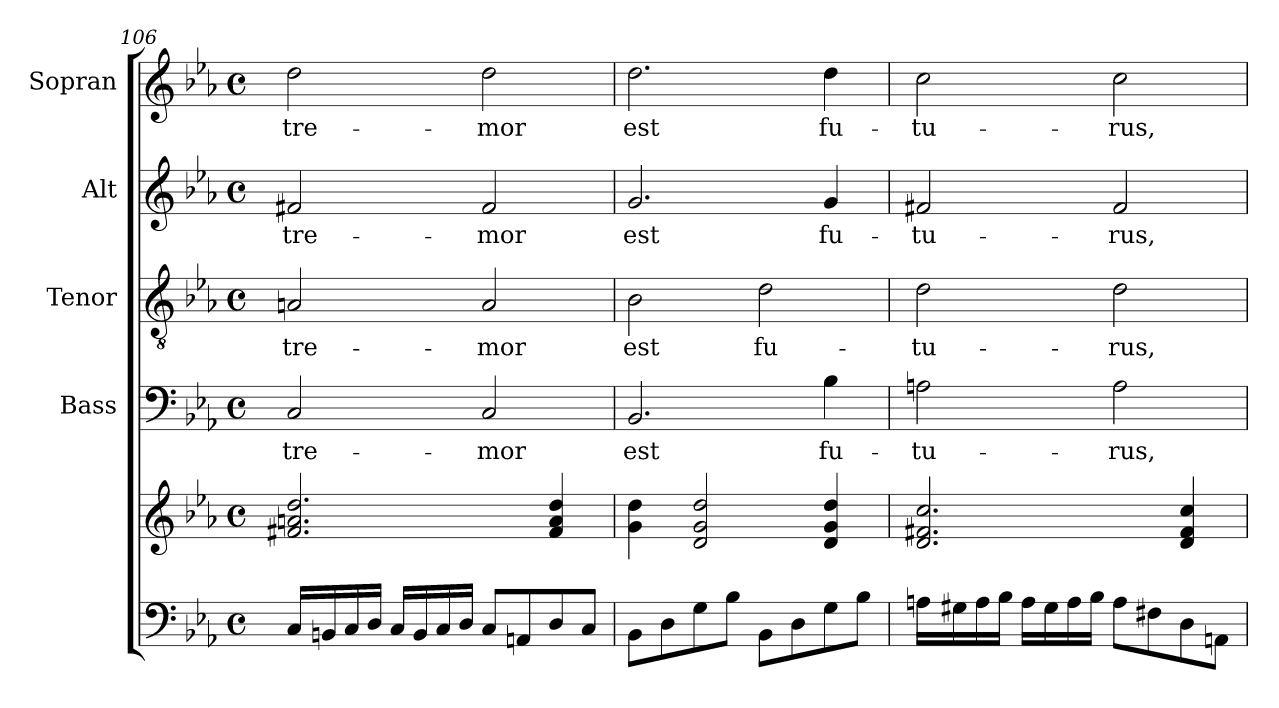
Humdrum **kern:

**kern	**kern	**kern	**text	**kern	**text	**kern	**text	**kern	**text
*part5	*part5	*part4	*part4	*part3	*part3	*part2	*part2	*part1	*part1
*staff6	*staff5	*staff4	*staff4	*staff3	*staff3	*staff2	*staff2	*staff1	*staff1
*	*	*I"Bass	*	*I"Tenor	*	*I"Alt	*	*I"Sopran	*
*	*	*I'B.	*	*I'T.	*	*I'A.	*	*I'S.	*
*clefF4	*clefG2	*clefF4	*	*clefGv2	*	*clefG2	*	*clefG2	*
*k[b-e-a-]	*k[b-e-a-]	*k[b-e-a-]	*	*k[b-e-a-]	*	*k[b-e-a-]	*	*k[b-e-a-]	*
*E-:	*E-:	*E-:	*	*E-:	*	*E-:	*	*E-:	*
*M4/4	*M4/4	*M4/4	*	*M4/4	*	*M4/4	*	*M4/4	*
*met(c)	*met(c)	*met(c)	*	*met(c)	*	*met(c)	*	*met(c)	*
=106	=106	=106	=106	=106	=106	=106	=106	=106	=106
!	!	!	!LO:LY:b	!	!LO:LY:b	!	!LO:LY:b	!	!LO:LY:b
16C/LL	2.f#X/ 2.an/ 2.dd/	2C/	tre-	2An/	tre-	2f#X/	tre-	2dd\	tre-
16BBn/	.	.	.	.	.	.	.	.	.
16C/	.	.	.	.	.	.	.	.	.
16D/JJ	.	.	.	.	.	.	.	.	.
16C/LL	.	.	.	.	.	.	.	.	.
16BB/	.	.	.	.	.	.	.	.	.
16C/	.	.	.	.	.	.	.	.	.
16D/JJ	.	.	.	.	.	.	.	.	.
!	!	!	!LO:LY:b	!	!LO:LY:b	!	!LO:LY:b	!	!LO:LY:b
8C/L	.	2C/	-mor	2A/	-mor	2f#/	-mor	2dd\	-mor
8AAn/	.	.	.	.	.	.	.	.	.
8D/	4f#/ 4a/ 4dd/	.	.	.	.	.	.	.	.
8C/J	.	.	.	.	.	.	.	.	.
=107	=107	=107	=107	=107	=107	=107	=107	=107	=107
!	!	!	!LO:LY:b	!	!LO:LY:b	!	!LO:LY:b	!	!LO:LY:b
8BB-\L	4g\ 4dd\	2.BB-/	est	2B-\	est	2.g/	est	2.dd\	est
8D\	.	.	.	.	.	.	.	.	.
8G\	2d/ 2g/ 2dd/	.	.	.	.	.	.	.	.
8B-\J	.	.	.	.	.	.	.	.	.
!	!	!	!	!	!LO:LY:b	!	!	!	!
8BB-\L	.	.	.	2d\	fu-	.	.	.	.
8D\	.	.	.	.	.	.	.	.	.
!	!	!	!LO:LY:b	!	!	!	!LO:LY:b	!	!LO:LY:b
8G\	4d/ 4g/ 4dd/	4B-\	fu-	.	.	4g/	fu-	4dd\	fu-
8B-\J	.	.	.	.	.	.	.	.	.
=108	=108	=108	=108	=108	=108	=108	=108	=108	=108
!	!	!	!LO:LY:b	!	!LO:LY:b	!	!LO:LY:b	!	!LO:LY:b
16An\LL	2.d/ 2.f#X/ 2.cc/	2An\	-tu-	2d\	-tu-	2f#X/	-tu-	2cc\	-tu-
16G#X\	.	.	.	.	.	.	.	.	.
16A\	.	.	.	.	.	.	.	.	.
16B-\JJ	.	.	.	.	.	.	.	.	.
16A\LL	.	.	.	.	.	.	.	.	.
16G#\	.	.	.	.	.	.	.	.	.
16A\	.	.	.	.	.	.	.	.	.
16B-\JJ	.	.	.	.	.	.	.	.	.
!	!	!	!LO:LY:b	!	!LO:LY:b	!	!LO:LY:b	!	!LO:LY:b
8A\L	.	2A\	-rus,	2d\	-rus,	2f#/	-rus,	2cc\	-rus,
8F#X\	.	.	.	.	.	.	.	.	.
8D\	4d/ 4f#/ 4cc/	.	.	.	.	.	.	.	.
8AAn\J	.	.	.	.	.	.	.	.	.
=	=	=	=	=	=	=	=	=	=
*-	*-	*-	*-	*-	*-	*-	*-	*-	*-
